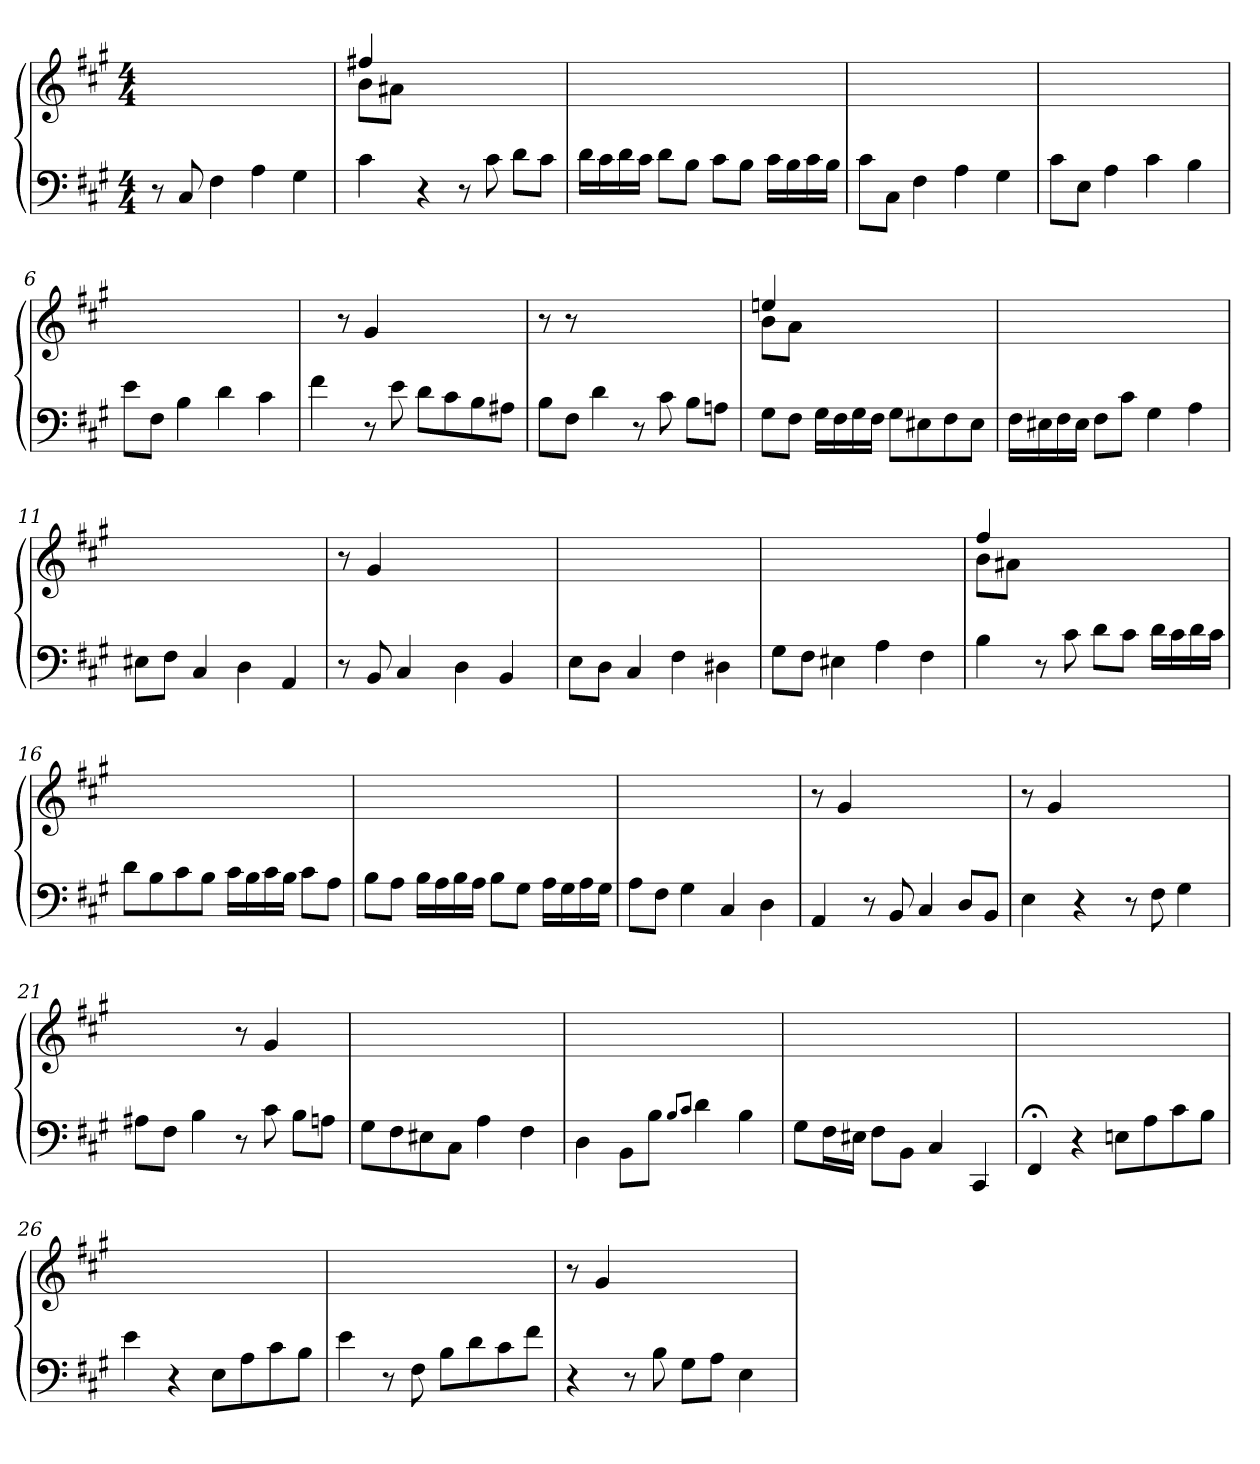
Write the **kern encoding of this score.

**kern	**kern
*part2	*part1
*staff2	*staff1
*clefF4	*clefG2
*k[f#c#g#]	*k[f#c#g#]
*A:	*A:
*M4/4	*M4/4
=1	=1
8r	1ryy
8C#/	.
4F#\	.
4A\	.
4G#\	.
=2	=2
*	*^
4c#\	8b!\L	4ff#X!/
.	8a#X!\J	.
4r	2.ryy	2.ryy
8r	.	.
8c#\	.	.
8d\L	.	.
8c#\J	.	.
*	*v	*v
=3	=3
16d\LL	1ryy
16c#\	.
16d\	.
16c#\JJ	.
8d\L	.
8B\J	.
8c#\L	.
8B\J	.
16c#\LL	.
16B\	.
16c#\	.
16B\JJ	.
=4	=4
8c#\L	1ryy
8C#\J	.
4F#\	.
4A\	.
4G#\	.
=5	=5
8c#\L	1ryy
8E\J	.
4A\	.
4c#\	.
4B\	.
!!LO:LB:g=z
=6	=6
8e\L	1ryy
8F#\J	.
4B\	.
4d\	.
4c#\	.
=7	=7
4f#\	8ryy
.	8r
8r	4g#/
8e\	.
8d\L	4ryy
8c#\	.
8B\	4ryy
8A#X\J	.
=8	=8
8B\L	8r
8F#\J	8r
4d\	2.ryy
8r	.
8c#\	.
8B\L	.
8An\J	.
=9	=9
*	*^
8G#\L	4een!/	8b!\L
8F#\J	.	8a!\J
16G#\LL	2.ryy	2.ryy
16F#\	.	.
16G#\	.	.
16F#\JJ	.	.
8G#\L	.	.
8E#X\	.	.
8F#\	.	.
8E#\J	.	.
*	*v	*v
=10	=10
16F#\LL	1ryy
16E#X\	.
16F#\	.
16E#\JJ	.
8F#\L	.
8c#\J	.
4G#\	.
4A\	.
!!LO:LB:g=z
=11	=11
8E#X\L	1ryy
8F#\J	.
4C#/	.
4D\	.
4AA/	.
=12	=12
8r	8r
8BB/	4g#/
4C#/	.
.	2ryy
4D\	.
4BB/	.
.	8ryy
=13	=13
8E\L	1ryy
8D\J	.
4C#/	.
4F#\	.
4D#X\	.
=14	=14
8G#\L	1ryy
8F#\J	.
4E#X\	.
4A\	.
4F#\	.
=15	=15
*	*^
4B\	4ff#!/	8b!\L
.	.	8a#X!\J
8r	2.ryy	2.ryy
8c#\	.	.
8d\L	.	.
8c#\J	.	.
16d\LL	.	.
16c#\	.	.
16d\	.	.
16c#\JJ	.	.
*	*v	*v
!!LO:LB:g=z
=16	=16
8d\L	1ryy
8B\	.
8c#\	.
8B\J	.
16c#\LL	.
16B\	.
16c#\	.
16B\JJ	.
8c#\L	.
8A\J	.
=17	=17
8B\L	1ryy
8A\J	.
16B\LL	.
16A\	.
16B\	.
16A\JJ	.
8B\L	.
8G#\J	.
16A\LL	.
16G#\	.
16A\	.
16G#\JJ	.
=18	=18
8A\L	1ryy
8F#\J	.
4G#\	.
4C#/	.
4D\	.
=19	=19
4AA/	8r
.	4g#/
8r	.
8BB/	2ryy
4C#/	.
8D/L	.
8BB/J	8ryy
=20	=20
4E\	8r
.	4g#/
4r	.
.	2ryy
8r	.
8F#\	.
4G#\	.
.	8ryy
!!LO:LB:g=z
=21	=21
8A#X\L	2ryy
8F#\J	.
4B\	.
8r	8r
8c#\	4g#/
8B\L	.
8An\J	8ryy
=22	=22
8G#\L	1ryy
8F#\	.
8E#X\	.
8C#\J	.
4A\	.
4F#\	.
=23	=23
4D\	1ryy
8BB\L	.
8B\J	.
8qB/L	.
8qc#/J	.
4d\	.
4B\	.
=24	=24
8G#\L	1ryy
16F#\L	.
16E#X\JJ	.
8F#\L	.
8BB\J	.
4C#/	.
4CC#/	.
=25	=25
4FF#;</	1ryy
4r	.
8En\L	.
8A\	.
8c#\	.
8B\J	.
!!LO:LB:g=z
=26	=26
4e\	1ryy
4r	.
8E\L	.
8A\	.
8c#\	.
8B\J	.
=27	=27
4e\	1ryy
8r	.
8F#\	.
8B\L	.
8d\	.
8c#\	.
8f#\J	.
=28	=28
4r	8r
.	4g#/
8r	.
8B\	2ryy
8G#\L	.
8A\J	.
4E\	.
.	8ryy
=	=
*-	*-
